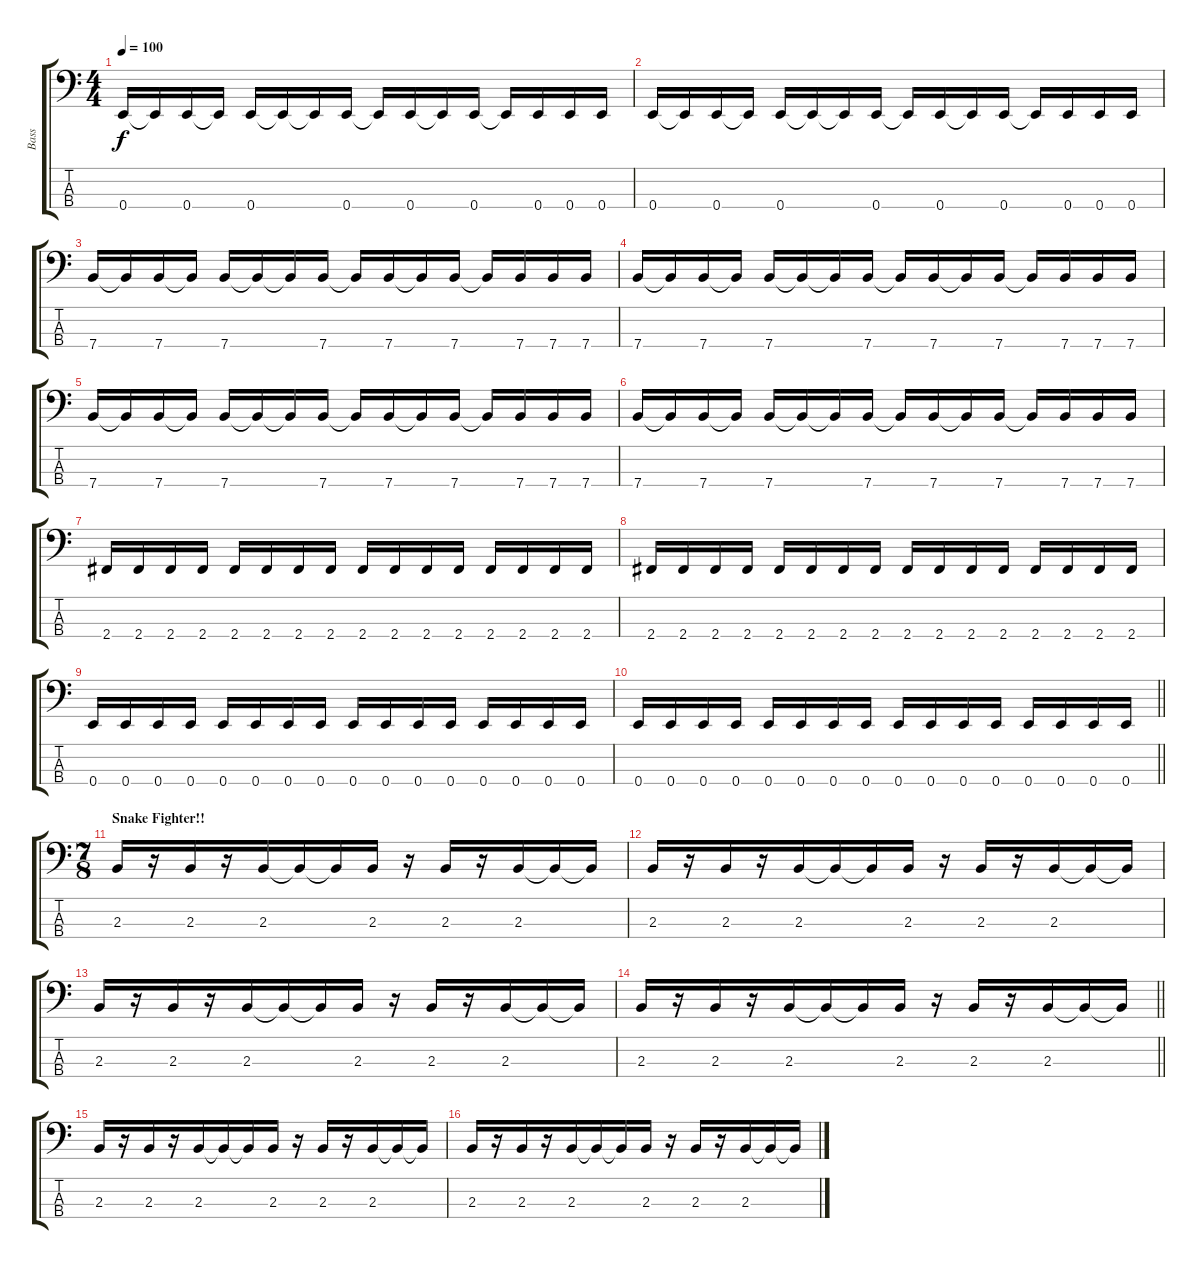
\track ("Bass" "Bass") {instrument electricbasspick}
\staff {score tabs}
\tuning (G2 D2 A1 E1) {hide}
\ts (4 4)
\tempo 100
\clef f4
\ks c
0.4.16{dy f} 0.4{t}.16 0.4.16 0.4{t}.16 0.4.16 0.4{t}.16 0.4{t}.16 0.4.16 0.4{t}.16 0.4.16 0.4{t}.16 0.4.16 0.4{t}.16 0.4.16 0.4.16 0.4.16 |
0.4.16 0.4{t}.16 0.4.16 0.4{t}.16 0.4.16 0.4{t}.16 0.4{t}.16 0.4.16 0.4{t}.16 0.4.16 0.4{t}.16 0.4.16 0.4{t}.16 0.4.16 0.4.16 0.4.16 |
7.4.16 7.4{t}.16 7.4.16 7.4{t}.16 7.4.16 7.4{t}.16 7.4{t}.16 7.4.16 7.4{t}.16 7.4.16 7.4{t}.16 7.4.16 7.4{t}.16 7.4.16 7.4.16 7.4.16 |
7.4.16 7.4{t}.16 7.4.16 7.4{t}.16 7.4.16 7.4{t}.16 7.4{t}.16 7.4.16 7.4{t}.16 7.4.16 7.4{t}.16 7.4.16 7.4{t}.16 7.4.16 7.4.16 7.4.16 |
7.4.16 7.4{t}.16 7.4.16 7.4{t}.16 7.4.16 7.4{t}.16 7.4{t}.16 7.4.16 7.4{t}.16 7.4.16 7.4{t}.16 7.4.16 7.4{t}.16 7.4.16 7.4.16 7.4.16 |
7.4.16 7.4{t}.16 7.4.16 7.4{t}.16 7.4.16 7.4{t}.16 7.4{t}.16 7.4.16 7.4{t}.16 7.4.16 7.4{t}.16 7.4.16 7.4{t}.16 7.4.16 7.4.16 7.4.16 |
2.4.16 2.4.16 2.4.16 2.4.16 2.4.16 2.4.16 2.4.16 2.4.16 2.4.16 2.4.16 2.4.16 2.4.16 2.4.16 2.4.16 2.4.16 2.4.16 |
2.4.16 2.4.16 2.4.16 2.4.16 2.4.16 2.4.16 2.4.16 2.4.16 2.4.16 2.4.16 2.4.16 2.4.16 2.4.16 2.4.16 2.4.16 2.4.16 |
0.4.16 0.4.16 0.4.16 0.4.16 0.4.16 0.4.16 0.4.16 0.4.16 0.4.16 0.4.16 0.4.16 0.4.16 0.4.16 0.4.16 0.4.16 0.4.16 |
\barLineRight lightlight
0.4.16 0.4.16 0.4.16 0.4.16 0.4.16 0.4.16 0.4.16 0.4.16 0.4.16 0.4.16 0.4.16 0.4.16 0.4.16 0.4.16 0.4.16 0.4.16 |
\ts (7 8)
\section ("" "Snake Fighter!! ")
2.3.16 r.16 2.3.16 r.16 2.3.16 2.3{t}.16 2.3{t}.16 2.3.16 r.16 2.3.16 r.16 2.3.16 2.3{t}.16 2.3{t}.16 |
2.3.16 r.16 2.3.16 r.16 2.3.16 2.3{t}.16 2.3{t}.16 2.3.16 r.16 2.3.16 r.16 2.3.16 2.3{t}.16 2.3{t}.16 |
2.3.16 r.16 2.3.16 r.16 2.3.16 2.3{t}.16 2.3{t}.16 2.3.16 r.16 2.3.16 r.16 2.3.16 2.3{t}.16 2.3{t}.16 |
\barLineRight lightlight
2.3.16 r.16 2.3.16 r.16 2.3.16 2.3{t}.16 2.3{t}.16 2.3.16 r.16 2.3.16 r.16 2.3.16 2.3{t}.16 2.3{t}.16 |
\section ("" "")
2.3.16 r.16 2.3.16 r.16 2.3.16 2.3{t}.16 2.3{t}.16 2.3.16 r.16 2.3.16 r.16 2.3.16 2.3{t}.16 2.3{t}.16 |
2.3.16 r.16 2.3.16 r.16 2.3.16 2.3{t}.16 2.3{t}.16 2.3.16 r.16 2.3.16 r.16 2.3.16 2.3{t}.16 2.3{t}.16
